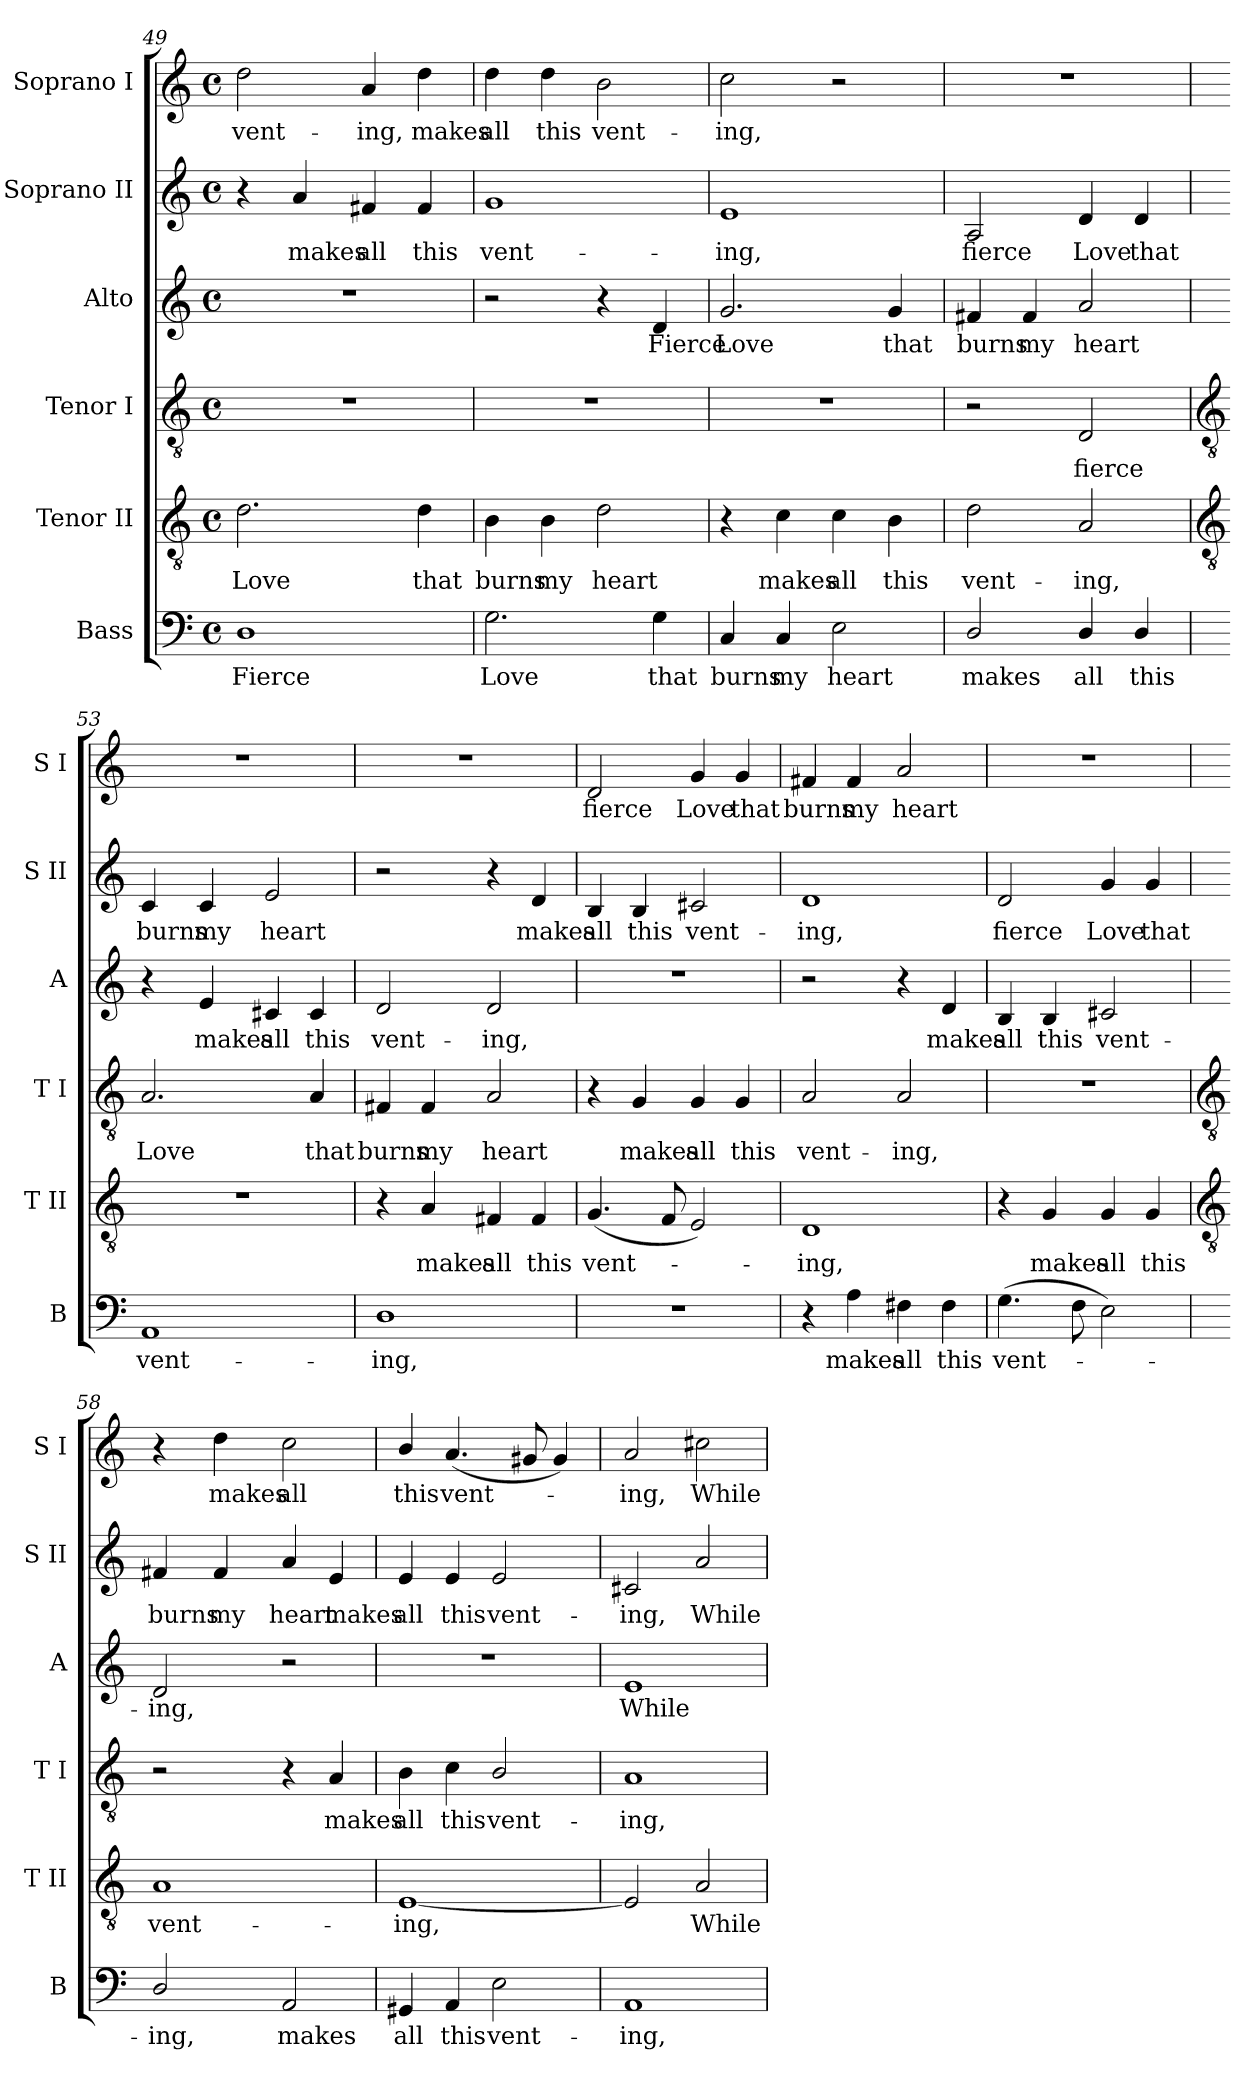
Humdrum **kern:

**kern	**text	**kern	**text	**kern	**text	**kern	**text	**kern	**text	**kern	**text
*part6	*part6	*part5	*part5	*part4	*part4	*part3	*part3	*part2	*part2	*part1	*part1
*staff6	*staff6	*staff5	*staff5	*staff4	*staff4	*staff3	*staff3	*staff2	*staff2	*staff1	*staff1
*I"Bass	*	*I"Tenor II	*	*I"Tenor I	*	*I"Alto	*	*I"Soprano II	*	*I"Soprano I	*
*I'B	*	*I'T II	*	*I'T I	*	*I'A	*	*I'S II	*	*I'S I	*
*clefF4	*	*clefGv2	*	*clefGv2	*	*clefG2	*	*clefG2	*	*clefG2	*
*k[]	*	*k[]	*	*k[]	*	*k[]	*	*k[]	*	*k[]	*
*C:	*	*C:	*	*C:	*	*C:	*	*C:	*	*C:	*
*M4/4	*	*M4/4	*	*M4/4	*	*M4/4	*	*M4/4	*	*M4/4	*
*met(c)	*	*met(c)	*	*met(c)	*	*met(c)	*	*met(c)	*	*met(c)	*
=49	=49	=49	=49	=49	=49	=49	=49	=49	=49	=49	=49
!	!LO:LY:b	!	!LO:LY:b	!	!	!	!	!	!	!	!LO:LY:b
1D	Fierce	2.d	Love	1r	.	1r	.	4r	.	2dd	vent-
!	!	!	!	!	!	!	!	!	!LO:LY:b	!	!
.	.	.	.	.	.	.	.	4a	makes	.	.
!	!	!	!	!	!	!	!	!	!LO:LY:b	!	!LO:LY:b
.	.	.	.	.	.	.	.	4f#X	all	4a	-ing,
!	!	!	!LO:LY:b	!	!	!	!	!	!LO:LY:b	!	!LO:LY:b
.	.	4d	that	.	.	.	.	4f#	this	4dd	makes
=50	=50	=50	=50	=50	=50	=50	=50	=50	=50	=50	=50
!	!LO:LY:b	!	!LO:LY:b	!	!	!	!	!	!LO:LY:b	!	!LO:LY:b
2.G	Love	4B	burns	1r	.	2r	.	1g	vent-	4dd	all
!	!	!	!LO:LY:b	!	!	!	!	!	!	!	!LO:LY:b
.	.	4B	my	.	.	.	.	.	.	4dd	this
!	!	!	!LO:LY:b	!	!	!	!	!	!	!	!LO:LY:b
.	.	2d	heart	.	.	4r	.	.	.	2b	vent-
!	!LO:LY:b	!	!	!	!	!	!LO:LY:b	!	!	!	!
4G	that	.	.	.	.	4d	Fierce	.	.	.	.
=51	=51	=51	=51	=51	=51	=51	=51	=51	=51	=51	=51
!	!LO:LY:b	!	!	!	!	!	!LO:LY:b	!	!LO:LY:b	!	!LO:LY:b
4C	burns	4r	.	1r	.	2.g	Love	1e	-ing,	2cc	-ing,
!	!LO:LY:b	!	!LO:LY:b	!	!	!	!	!	!	!	!
4C	my	4c	makes	.	.	.	.	.	.	.	.
!	!LO:LY:b	!	!LO:LY:b	!	!	!	!	!	!	!	!
2E	heart	4c	all	.	.	.	.	.	.	2r	.
!	!	!	!LO:LY:b	!	!	!	!LO:LY:b	!	!	!	!
.	.	4B	this	.	.	4g	that	.	.	.	.
=52	=52	=52	=52	=52	=52	=52	=52	=52	=52	=52	=52
!	!LO:LY:b	!	!LO:LY:b	!	!	!	!LO:LY:b	!	!LO:LY:b	!	!
2D/	makes	2d	vent-	2r	.	4f#X	burns	2A	fierce	1r	.
!	!	!	!	!	!	!	!LO:LY:b	!	!	!	!
.	.	.	.	.	.	4f#	my	.	.	.	.
!	!LO:LY:b	!	!LO:LY:b	!	!LO:LY:b	!	!LO:LY:b	!	!LO:LY:b	!	!
4D/	all	2A	-ing,	2D	fierce	2a	heart	4d	Love	.	.
!	!LO:LY:b	!	!	!	!	!	!	!	!LO:LY:b	!	!
4D/	this	.	.	.	.	.	.	4d	that	.	.
!!LO:LB:g=z
=53	=53	=53	=53	=53	=53	=53	=53	=53	=53	=53	=53
*	*	*clefGv2	*	*clefGv2	*	*	*	*	*	*	*
!	!LO:LY:b	!	!	!	!LO:LY:b	!	!	!	!LO:LY:b	!	!
1AA	vent-	1r	.	2.A	Love	4r	.	4c	burns	1r	.
!	!	!	!	!	!	!	!LO:LY:b	!	!LO:LY:b	!	!
.	.	.	.	.	.	4e	makes	4c	my	.	.
!	!	!	!	!	!	!	!LO:LY:b	!	!LO:LY:b	!	!
.	.	.	.	.	.	4c#X	all	2e	heart	.	.
!	!	!	!	!	!LO:LY:b	!	!LO:LY:b	!	!	!	!
.	.	.	.	4A	that	4c#	this	.	.	.	.
=54	=54	=54	=54	=54	=54	=54	=54	=54	=54	=54	=54
!	!LO:LY:b	!	!	!	!LO:LY:b	!	!LO:LY:b	!	!	!	!
1D	-ing,	4r	.	4F#X	burns	2d	vent-	2r	.	1r	.
!	!	!	!LO:LY:b	!	!LO:LY:b	!	!	!	!	!	!
.	.	4A	makes	4F#	my	.	.	.	.	.	.
!	!	!	!LO:LY:b	!	!LO:LY:b	!	!LO:LY:b	!	!	!	!
.	.	4F#X	all	2A	heart	2d	-ing,	4r	.	.	.
!	!	!	!LO:LY:b	!	!	!	!	!	!LO:LY:b	!	!
.	.	4F#	this	.	.	.	.	4d	makes	.	.
=55	=55	=55	=55	=55	=55	=55	=55	=55	=55	=55	=55
!	!	!	!LO:LY:b	!	!	!	!	!	!LO:LY:b	!	!LO:LY:b
1r	.	(<4.G	vent-	4r	.	1r	.	4B	all	2d	fierce
!	!	!	!	!	!LO:LY:b	!	!	!	!LO:LY:b	!	!
.	.	.	.	4G	makes	.	.	4B	this	.	.
.	.	8F	.	.	.	.	.	.	.	.	.
!	!	!	!	!	!LO:LY:b	!	!	!	!LO:LY:b	!	!LO:LY:b
.	.	2E)	.	4G	all	.	.	2c#X	vent-	4g	Love
!	!	!	!	!	!LO:LY:b	!	!	!	!	!	!LO:LY:b
.	.	.	.	4G	this	.	.	.	.	4g	that
=56	=56	=56	=56	=56	=56	=56	=56	=56	=56	=56	=56
!	!	!	!LO:LY:b	!	!LO:LY:b	!	!	!	!LO:LY:b	!	!LO:LY:b
4r	.	1D	ing,	2A	vent-	2r	.	1d	-ing,	4f#X	burns
!	!LO:LY:b	!	!	!	!	!	!	!	!	!	!LO:LY:b
4A	makes	.	.	.	.	.	.	.	.	4f#	my
!	!LO:LY:b	!	!	!	!LO:LY:b	!	!	!	!	!	!LO:LY:b
4F#X	all	.	.	2A	-ing,	4r	.	.	.	2a	heart
!	!LO:LY:b	!	!	!	!	!	!LO:LY:b	!	!	!	!
4F#	this	.	.	.	.	4d	makes	.	.	.	.
=57	=57	=57	=57	=57	=57	=57	=57	=57	=57	=57	=57
!	!LO:LY:b	!	!	!	!	!	!LO:LY:b	!	!LO:LY:b	!	!
(>4.G	vent-	4r	.	1r	.	4B	all	2d	fierce	1r	.
!	!	!	!LO:LY:b	!	!	!	!LO:LY:b	!	!	!	!
.	.	4G	makes	.	.	4B	this	.	.	.	.
8F	.	.	.	.	.	.	.	.	.	.	.
!	!	!	!LO:LY:b	!	!	!	!LO:LY:b	!	!LO:LY:b	!	!
2E)	.	4G	all	.	.	2c#X	vent-	4g	Love	.	.
!	!	!	!LO:LY:b	!	!	!	!	!	!LO:LY:b	!	!
.	.	4G	this	.	.	.	.	4g	that	.	.
!!LO:LB:g=z
=58	=58	=58	=58	=58	=58	=58	=58	=58	=58	=58	=58
*	*	*clefGv2	*	*clefGv2	*	*	*	*	*	*	*
!	!LO:LY:b	!	!LO:LY:b	!	!	!	!LO:LY:b	!	!LO:LY:b	!	!
2D/	ing,	1A	vent-	2r	.	2d	-ing,	4f#X	burns	4r	.
!	!	!	!	!	!	!	!	!	!LO:LY:b	!	!LO:LY:b
.	.	.	.	.	.	.	.	4f#	my	4dd	makes
!	!LO:LY:b	!	!	!	!	!	!	!	!LO:LY:b	!	!LO:LY:b
2AA	makes	.	.	4r	.	2r	.	4a	heart	2cc	all
!	!	!	!	!	!LO:LY:b	!	!	!	!LO:LY:b	!	!
.	.	.	.	4A	makes	.	.	4e	makes	.	.
=59	=59	=59	=59	=59	=59	=59	=59	=59	=59	=59	=59
!	!LO:LY:b	!	!LO:LY:b	!	!LO:LY:b	!	!	!	!LO:LY:b	!	!LO:LY:b
4GG#X	all	[1E	-ing,	4B	all	1r	.	4e	all	4b/	this
!	!LO:LY:b	!	!	!	!LO:LY:b	!	!	!	!LO:LY:b	!	!LO:LY:b
4AA	this	.	.	4c	this	.	.	4e	this	(<4.a	vent-
!	!LO:LY:b	!	!	!	!LO:LY:b	!	!	!	!LO:LY:b	!	!
2E	vent-	.	.	2B/	vent-	.	.	2e	vent-	.	.
.	.	.	.	.	.	.	.	.	.	8g#X	.
.	.	.	.	.	.	.	.	.	.	4g#)	.
=60	=60	=60	=60	=60	=60	=60	=60	=60	=60	=60	=60
!	!LO:LY:b	!	!	!	!LO:LY:b	!	!LO:LY:b	!	!LO:LY:b	!	!LO:LY:b
1AA	-ing,	2E]	.	1A	-ing,	1e	While	2c#X	-ing,	2a	ing,
!	!	!	!LO:LY:b	!	!	!	!	!	!LO:LY:b	!	!LO:LY:b
.	.	2A	While	.	.	.	.	2a	While	2cc#X	While
=	=	=	=	=	=	=	=	=	=	=	=
*-	*-	*-	*-	*-	*-	*-	*-	*-	*-	*-	*-
